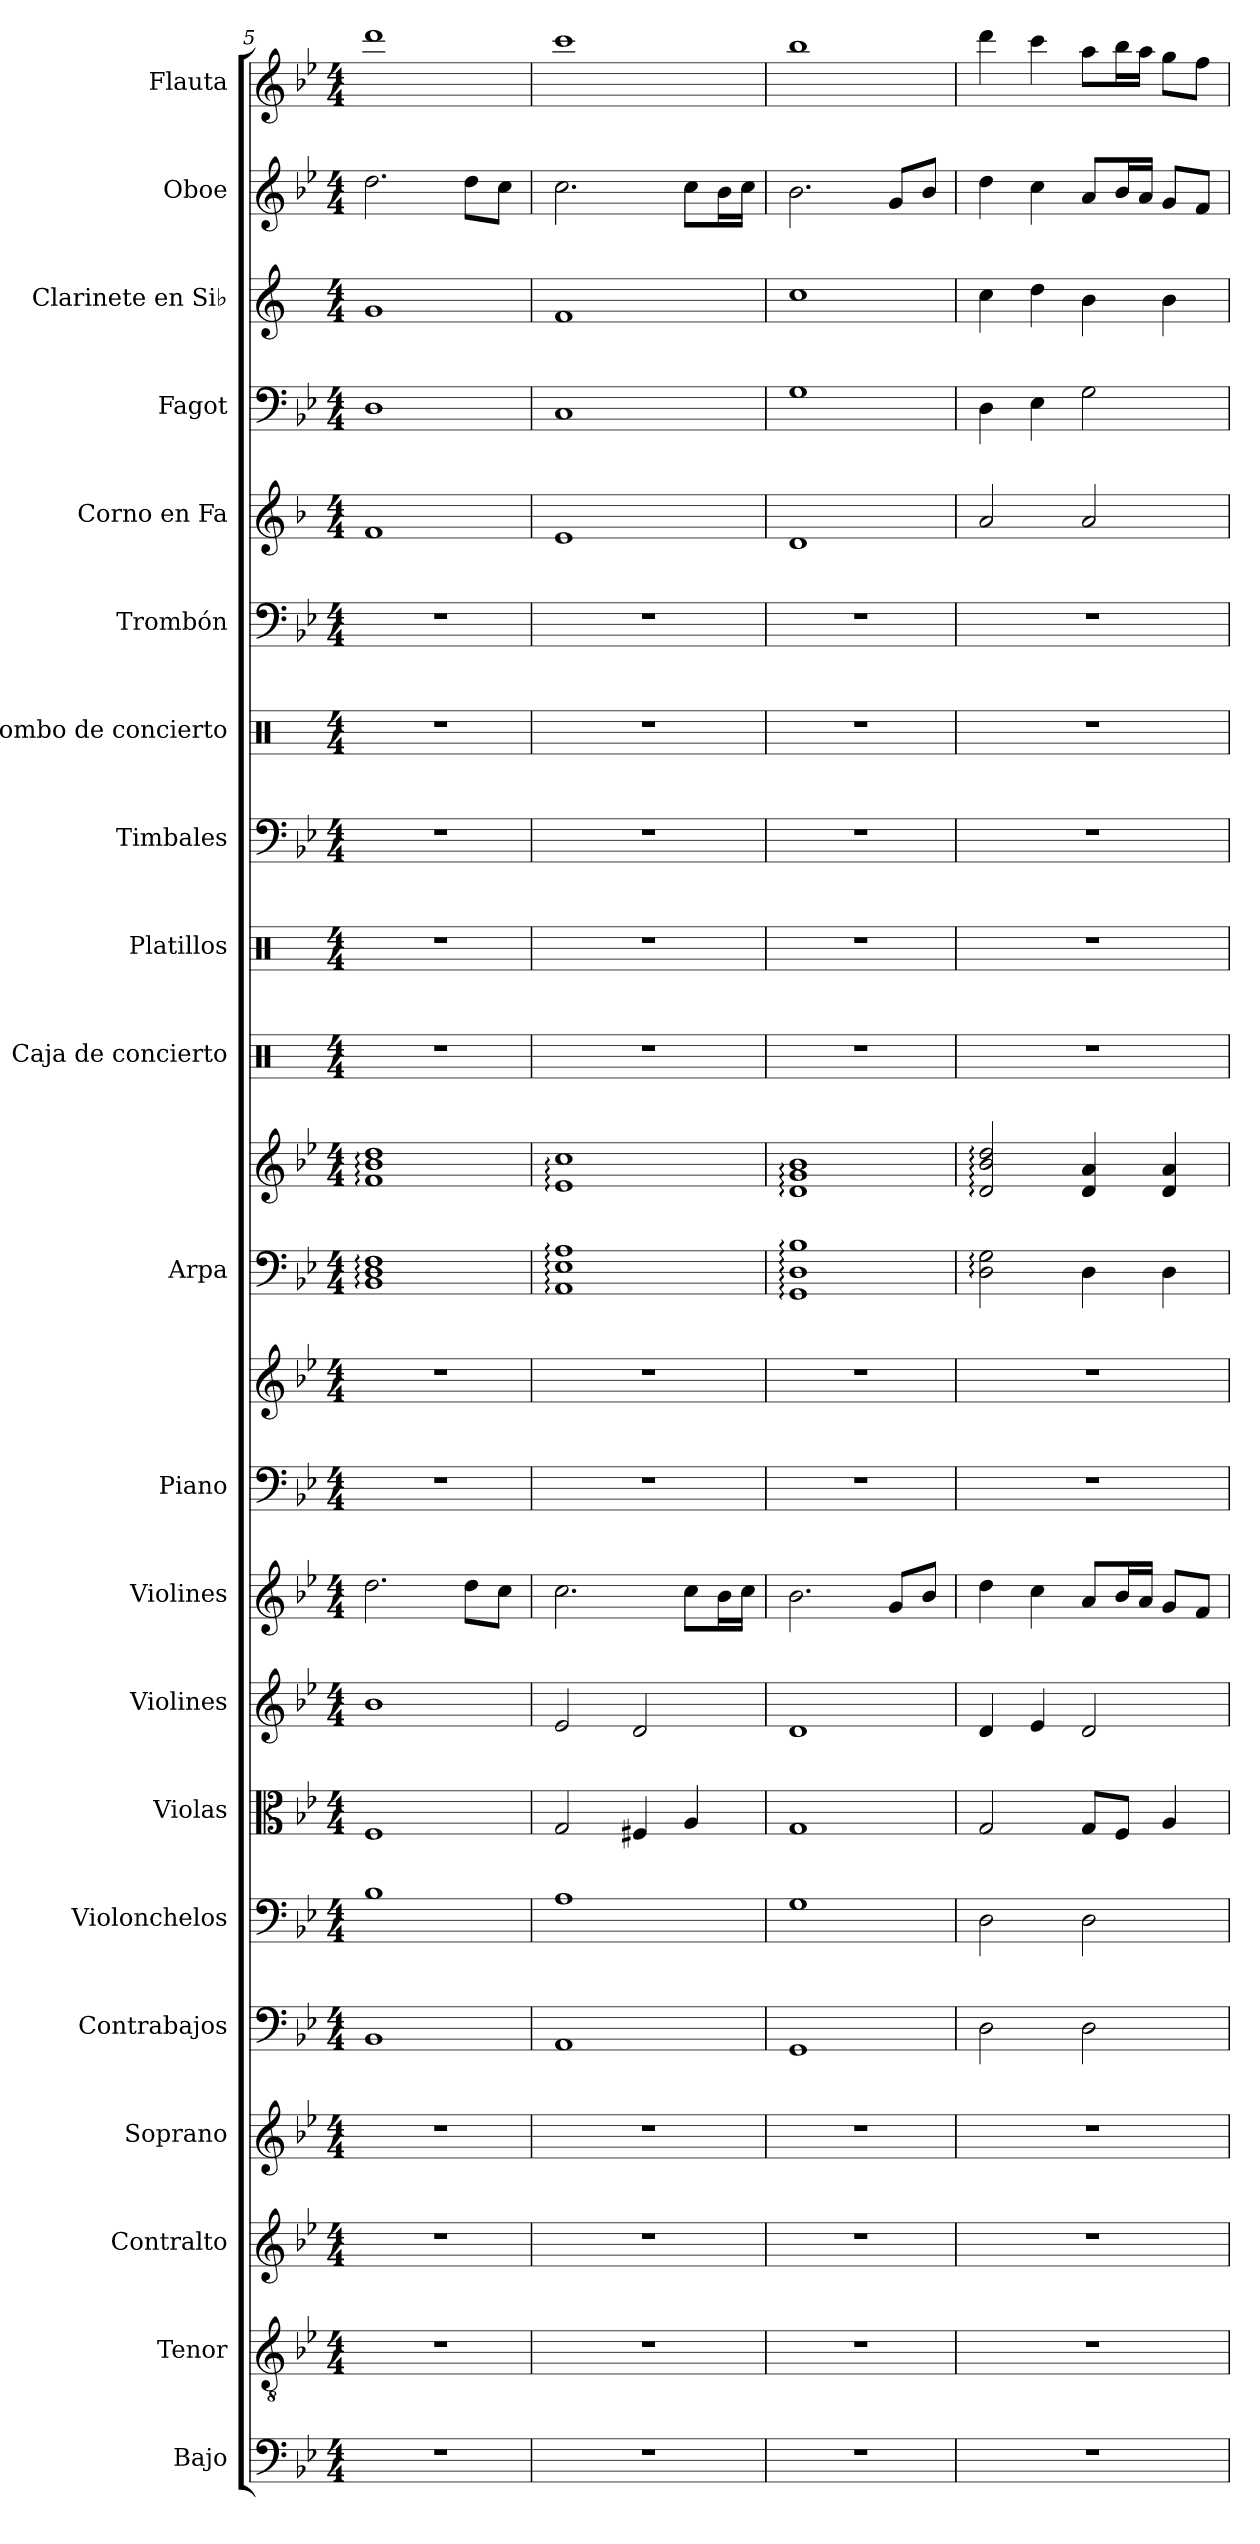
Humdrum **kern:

**kern	**kern	**kern	**kern	**kern	**kern	**kern	**kern	**kern	**kern	**kern	**kern	**kern	**kern	**kern	**kern	**kern	**kern	**kern	**kern	**kern	**kern	**kern
*part21	*part20	*part19	*part18	*part17	*part16	*part15	*part14	*part13	*part12	*part12	*part11	*part11	*part10	*part9	*part8	*part7	*part6	*part5	*part4	*part3	*part2	*part1
*staff23	*staff22	*staff21	*staff20	*staff19	*staff18	*staff17	*staff16	*staff15	*staff14	*staff13	*staff12	*staff11	*staff10	*staff9	*staff8	*staff7	*staff6	*staff5	*staff4	*staff3	*staff2	*staff1
*I"Bajo	*I"Tenor	*I"Contralto	*I"Soprano	*I"Contrabajos	*I"Violonchelos	*I"Violas	*I"Violines	*I"Violines	*I"Piano	*	*I"Arpa	*	*I"Caja de concierto	*I"Platillos	*I"Timbales	*I"Bombo de concierto	*I"Trombón	*I"Corno en Fa	*I"Fagot	*I"Clarinete en Si♭	*I"Oboe	*I"Flauta
*I'B.	*I'T.	*I'C.	*I'S.	*I'Cbs.	*I'Vcs.	*I'Vlas.	*I'Vlns.	*I'Vlns.	*I'Pno.	*	*I'Arp.	*	*	*I'Plat.	*I'Timb.	*I'Bom. Conc.	*I'Tbn.	*I'Cor. Fa	*I'Fag.	*I'Cl. Si♭	*I'Ob.	*I'Fl.
!!LO:PB:g=z
*clefF4	*clefGv2	*clefG2	*clefG2	*clefF4	*clefF4	*clefC3	*clefG2	*clefG2	*clefF4	*clefG2	*clefF4	*clefG2	*clefX	*clefX	*clefF4	*clefX	*clefF4	*clefG2	*clefF4	*clefG2	*clefG2	*clefG2
*	*	*	*	*ITrd7c12	*	*	*	*	*	*	*	*	*	*	*	*	*	*ITrd4c7	*	*ITrd1c2	*	*
*k[b-e-]	*k[b-e-]	*k[b-e-]	*k[b-e-]	*k[b-e-]	*k[b-e-]	*k[b-e-]	*k[b-e-]	*k[b-e-]	*k[b-e-]	*k[b-e-]	*k[b-e-]	*k[b-e-]	*k[]	*k[]	*k[b-e-]	*k[]	*k[b-e-]	*k[b-e-]	*k[b-e-]	*k[b-e-]	*k[b-e-]	*k[b-e-]
*M4/4	*M4/4	*M4/4	*M4/4	*M4/4	*M4/4	*M4/4	*M4/4	*M4/4	*M4/4	*M4/4	*M4/4	*M4/4	*M4/4	*M4/4	*M4/4	*M4/4	*M4/4	*M4/4	*M4/4	*M4/4	*M4/4	*M4/4
=5	=5	=5	=5	=5	=5	=5	=5	=5	=5	=5	=5	=5	=5	=5	=5	=5	=5	=5	=5	=5	=5	=5
1r	1r	1r	1r	1BBB-	1B-	1F	1b-	2.dd\	1r	1r	1BB-: 1D: 1F:	1f: 1b-: 1dd:	1r	1r	1r	1r	1r	1B-	1D	1f	2.dd\	1ddd
.	.	.	.	.	.	.	.	8dd\L	.	.	.	.	.	.	.	.	.	.	.	.	8dd\L	.
.	.	.	.	.	.	.	.	8cc\J	.	.	.	.	.	.	.	.	.	.	.	.	8cc\J	.
=6	=6	=6	=6	=6	=6	=6	=6	=6	=6	=6	=6	=6	=6	=6	=6	=6	=6	=6	=6	=6	=6	=6
1r	1r	1r	1r	1AAA	1A	2G/	2e-/	2.cc\	1r	1r	1AA: 1E-: 1A:	1e-: 1cc:	1r	1r	1r	1r	1r	1A	1C	1e-	2.cc\	1ccc
.	.	.	.	.	.	4F#X/	2d/	.	.	.	.	.	.	.	.	.	.	.	.	.	.	.
.	.	.	.	.	.	4A/	.	8cc\L	.	.	.	.	.	.	.	.	.	.	.	.	8cc\L	.
.	.	.	.	.	.	.	.	16b-\L	.	.	.	.	.	.	.	.	.	.	.	.	16b-\L	.
.	.	.	.	.	.	.	.	16cc\JJ	.	.	.	.	.	.	.	.	.	.	.	.	16cc\JJ	.
=7	=7	=7	=7	=7	=7	=7	=7	=7	=7	=7	=7	=7	=7	=7	=7	=7	=7	=7	=7	=7	=7	=7
1r	1r	1r	1r	1GGG	1G	1G	1d	2.b-\	1r	1r	1GG: 1D: 1B-:	1d: 1g: 1b-:	1r	1r	1r	1r	1r	1G	1G	1b-	2.b-\	1bb-
.	.	.	.	.	.	.	.	8g/L	.	.	.	.	.	.	.	.	.	.	.	.	8g/L	.
.	.	.	.	.	.	.	.	8b-/J	.	.	.	.	.	.	.	.	.	.	.	.	8b-/J	.
=8	=8	=8	=8	=8	=8	=8	=8	=8	=8	=8	=8	=8	=8	=8	=8	=8	=8	=8	=8	=8	=8	=8
1r	1r	1r	1r	2DD\	2D\	2G/	4d/	4dd\	1r	1r	2D\: 2G\:	2d/: 2b-/: 2dd/:	1r	1r	1r	1r	1r	2d/	4D\	4b-\	4dd\	4ddd\
.	.	.	.	.	.	.	4e-/	4cc\	.	.	.	.	.	.	.	.	.	.	4E-\	4cc\	4cc\	4ccc\
.	.	.	.	2DD\	2D\	8G/L	2d/	8a/L	.	.	4D\	4d/ 4a/	.	.	.	.	.	2d/	2G\	4a\	8a/L	8aa\L
.	.	.	.	.	.	8F/J	.	16b-/L	.	.	.	.	.	.	.	.	.	.	.	.	16b-/L	16bb-\L
.	.	.	.	.	.	.	.	16a/JJ	.	.	.	.	.	.	.	.	.	.	.	.	16a/JJ	16aa\JJ
.	.	.	.	.	.	4A/	.	8g/L	.	.	4D\	4d/ 4a/	.	.	.	.	.	.	.	4a\	8g/L	8gg\L
.	.	.	.	.	.	.	.	8f/J	.	.	.	.	.	.	.	.	.	.	.	.	8f/J	8ff\J
=	=	=	=	=	=	=	=	=	=	=	=	=	=	=	=	=	=	=	=	=	=	=
*-	*-	*-	*-	*-	*-	*-	*-	*-	*-	*-	*-	*-	*-	*-	*-	*-	*-	*-	*-	*-	*-	*-
